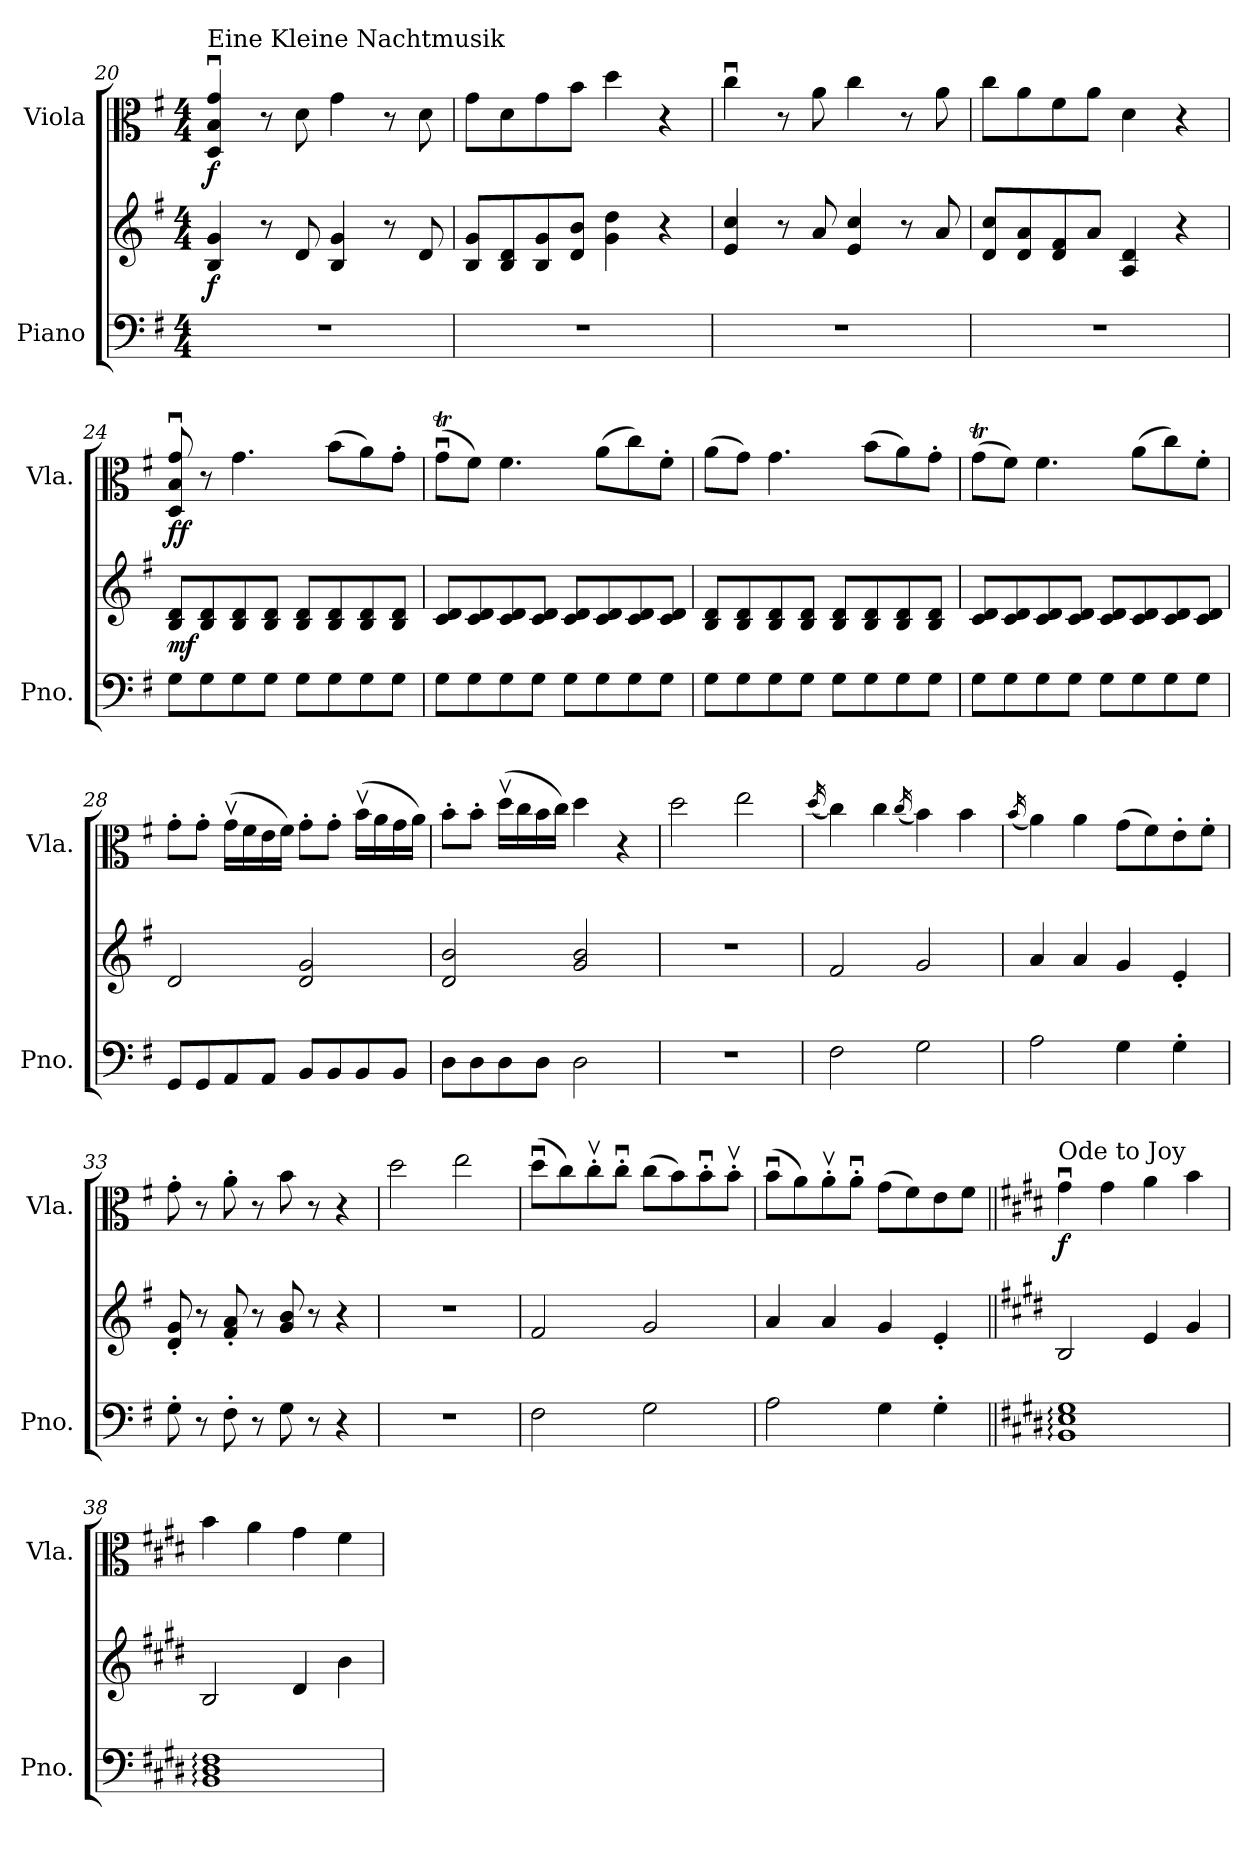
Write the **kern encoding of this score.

**kern	**kern	**dynam	**kern	**dynam
*part2	*part2	*part2	*part1	*part1
*staff3	*staff2	*staff2/3	*staff1	*staff1
*I"Piano	*	*	*I"Viola	*
*I'Pno.	*	*	*I'Vla.	*
!!LO:LB:g=z
*clefF4	*clefG2	*	*clefC3	*
*k[f#]	*k[f#]	*	*k[f#]	*
*M4/4	*M4/4	*	*M4/4	*
*MM135	*MM135	*	*MM135	*
=20	=20	=20	=20	=20
!	!	!	!LO:TX:a:t=Eine Kleine Nachtmusik	!
!	!	!LO:DY:b	!	!LO:DY:b
1r	4B/ 4g/	f	4D/u 4B/u 4g/u	f
.	8r	.	8r	.
.	8d/	.	8d\	.
.	4B/ 4g/	.	4g\	.
.	8r	.	8r	.
.	8d/	.	8d\	.
=21	=21	=21	=21	=21
1r	8B/ 8g/L	.	8g\L	.
.	8B/ 8d/	.	8d\	.
.	8B/ 8g/	.	8g\	.
.	8d/ 8b/J	.	8b\J	.
.	4g\ 4dd\	.	4dd\	.
.	4r	.	4r	.
=22	=22	=22	=22	=22
1r	4e/ 4cc/	.	4ccu\	.
.	8r	.	8r	.
.	8a/	.	8a\	.
.	4e/ 4cc/	.	4cc\	.
.	8r	.	8r	.
.	8a/	.	8a\	.
=23	=23	=23	=23	=23
1r	8d/ 8cc/L	.	8cc\L	.
.	8d/ 8a/	.	8a\	.
.	8d/ 8f#/	.	8f#\	.
.	8a/J	.	8a\J	.
.	4A/ 4d/	.	4d\	.
.	4r	.	4r	.
=24	=24	=24	=24	=24
!	!	!LO:DY:b	!	!LO:DY:b
8G\L	8B/ 8d/L	mf	8D/u 8B/u 8g/u	ff
8G\	8B/ 8d/	.	8r	.
8G\	8B/ 8d/	.	4.g\	.
8G\J	8B/ 8d/J	.	.	.
8G\L	8B/ 8d/L	.	.	.
8G\	8B/ 8d/	.	(8b\L	.
8G\	8B/ 8d/	.	8a\)	.
8G\J	8B/ 8d/J	.	8g'\J	.
!!LO:LB:g=z
=25	=25	=25	=25	=25
8G\L	8c/ 8d/L	.	(8gTu\L	.
8G\	8c/ 8d/	.	8f#\J)	.
8G\	8c/ 8d/	.	4.f#\	.
8G\J	8c/ 8d/J	.	.	.
8G\L	8c/ 8d/L	.	.	.
8G\	8c/ 8d/	.	(8a\L	.
8G\	8c/ 8d/	.	8cc\)	.
8G\J	8c/ 8d/J	.	8f#'\J	.
=26	=26	=26	=26	=26
8G\L	8B/ 8d/L	.	(8a\L	.
8G\	8B/ 8d/	.	8g\J)	.
8G\	8B/ 8d/	.	4.g\	.
8G\J	8B/ 8d/J	.	.	.
8G\L	8B/ 8d/L	.	.	.
8G\	8B/ 8d/	.	(8b\L	.
8G\	8B/ 8d/	.	8a\)	.
8G\J	8B/ 8d/J	.	8g'\J	.
=27	=27	=27	=27	=27
8G\L	8c/ 8d/L	.	(8gT\L	.
8G\	8c/ 8d/	.	8f#\J)	.
8G\	8c/ 8d/	.	4.f#\	.
8G\J	8c/ 8d/J	.	.	.
8G\L	8c/ 8d/L	.	.	.
8G\	8c/ 8d/	.	(8a\L	.
8G\	8c/ 8d/	.	8cc\)	.
8G\J	8c/ 8d/J	.	8f#'\J	.
!!LO:LB:g=z
=28	=28	=28	=28	=28
8GG/L	2d/	.	8g'\L	.
8GG/	.	.	8g'\J	.
8AA/	.	.	(16gv\LL	.
.	.	.	16f#\	.
8AA/J	.	.	16e\	.
.	.	.	16f#\JJ)	.
8BB/L	2d/ 2g/	.	8g'\L	.
8BB/	.	.	8g'\J	.
8BB/	.	.	(16bv\LL	.
.	.	.	16a\	.
8BB/J	.	.	16g\	.
.	.	.	16a\JJ)	.
=29	=29	=29	=29	=29
8D\L	2d/ 2b/	.	8b'\L	.
8D\	.	.	8b'\J	.
8D\	.	.	(16ddv\LL	.
.	.	.	16cc\	.
8D\J	.	.	16b\	.
.	.	.	16cc\JJ)	.
2D\	2g/ 2b/	.	4dd\	.
.	.	.	4r	.
=30	=30	=30	=30	=30
1r	1r	.	2dd\	.
.	.	.	2ee\	.
=31	=31	=31	=31	=31
.	.	.	(16qdd/	.
2F#\	2f#/	.	4cc\)	.
.	.	.	4cc\	.
.	.	.	(16qcc/	.
2G\	2g/	.	4b\)	.
.	.	.	4b\	.
=32	=32	=32	=32	=32
.	.	.	(16qb/	.
2A\	4a/	.	4a\)	.
.	4a/	.	4a\	.
4G\	4g/	.	(8g\L	.
.	.	.	8f#\)	.
4G'\	4e'/	.	8e'\	.
.	.	.	8f#'\J	.
=33	=33	=33	=33	=33
8G'\	8d/' 8g/'	.	8g'\	.
8r	8r	.	8r	.
8F#'\	8f#/' 8a/'	.	8a'\	.
8r	8r	.	8r	.
8G\	8g/ 8b/	.	8b\	.
8r	8r	.	8r	.
4r	4r	.	4r	.
!!LO:PB:g=z
=34	=34	=34	=34	=34
1r	1r	.	2dd\	.
.	.	.	2ee\	.
=35	=35	=35	=35	=35
2F#\	2f#/	.	(8ddu\L	.
.	.	.	8cc\)	.
.	.	.	8ccv'\	.
.	.	.	8ccu'\J	.
2G\	2g/	.	(8cc\L	.
.	.	.	8b\)	.
.	.	.	8bu'\	.
.	.	.	8bv'\J	.
=36	=36	=36	=36	=36
2A\	4a/	.	(8bu\L	.
.	.	.	8a\)	.
.	4a/	.	8av'\	.
.	.	.	8au'\J	.
4G\	4g/	.	(8g\L	.
.	.	.	8f#\)	.
4G'\	4e'/	.	8e\	.
.	.	.	8f#\J	.
=37||	=37||	=37||	=37||	=37||
*k[f#c#g#d#]	*k[f#c#g#d#]	*	*k[f#c#g#d#]	*
*	*	*	*MM100	*
!	!	!	!LO:TX:a:t=Ode to Joy	!
!	!	!LO:DY:b=2	!	!
!	!	!LO:DY:n=1:b	!	!LO:DY:b
1BB: 1E: 1G#:	2B/	mf mf	4g#u\	f
.	.	.	4g#\	.
.	4e/	.	4a\	.
.	4g#/	.	4b\	.
=38	=38	=38	=38	=38
1BB: 1D#: 1F#:	2B/	.	4b\	.
.	.	.	4a\	.
.	4d#/	.	4g#\	.
.	4b\	.	4f#\	.
=	=	=	=	=
*-	*-	*-	*-	*-
